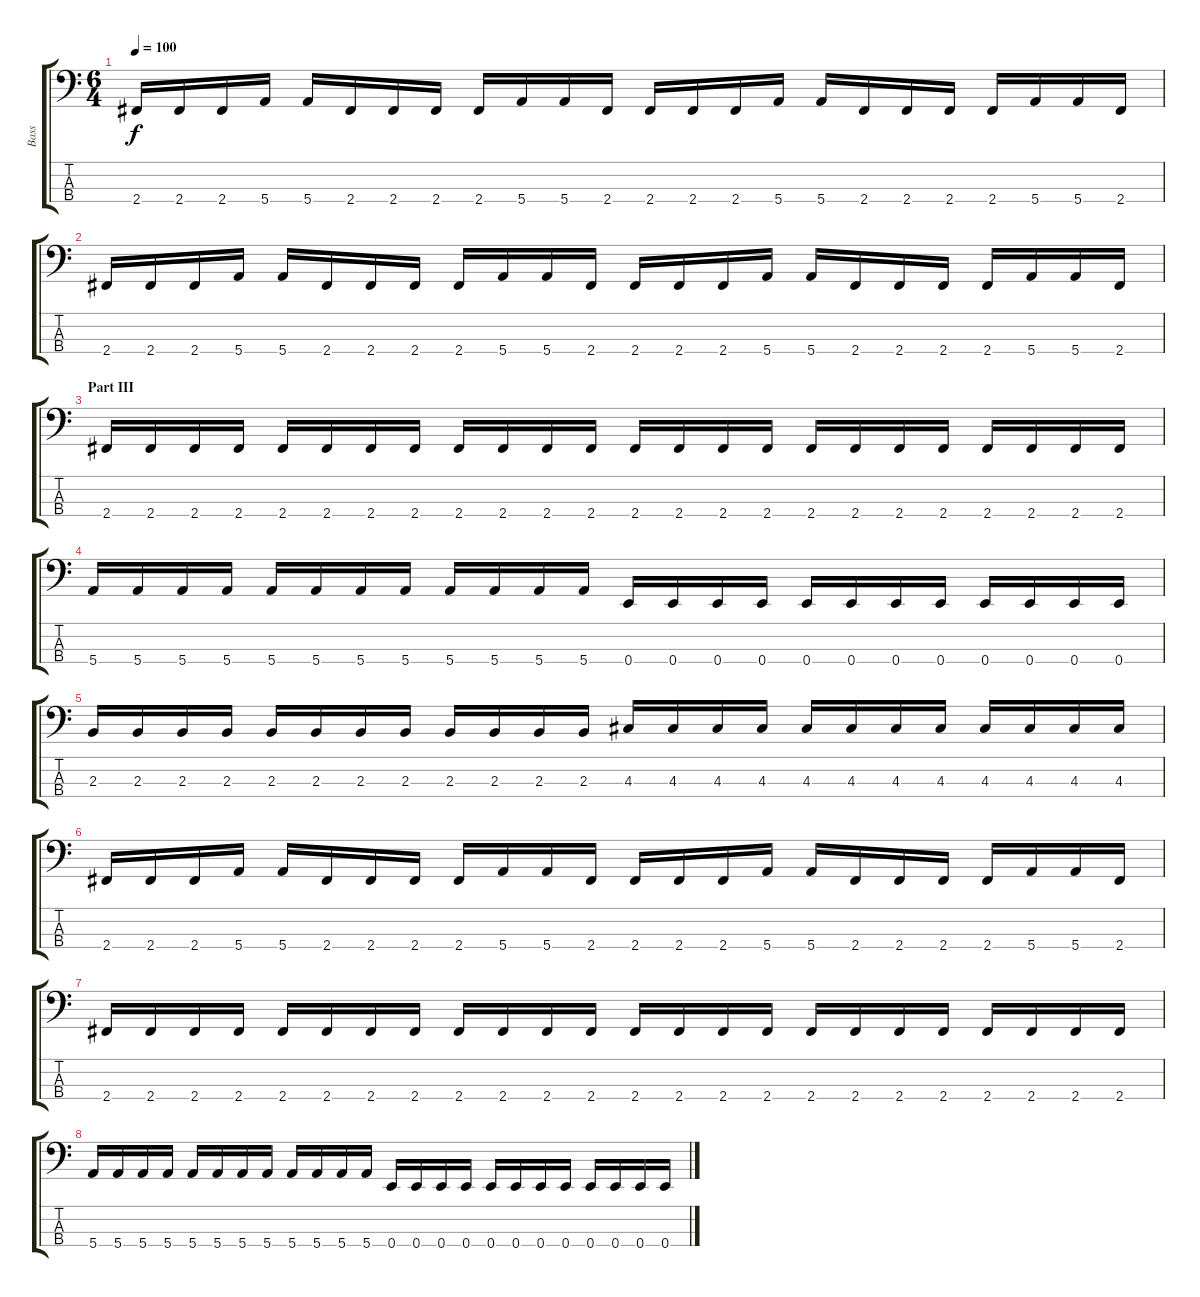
\track ("Bass" "Bass") {instrument synthbass1}
\staff {score tabs}
\tuning (G2 D2 A1 E1) {hide}
\ts (6 4)
\tempo 100
\clef f4
\ks c
2.4.16{dy f} 2.4.16 2.4.16 5.4.16 5.4.16 2.4.16 2.4.16 2.4.16 2.4.16 5.4.16 5.4.16 2.4.16 2.4.16 2.4.16 2.4.16 5.4.16 5.4.16 2.4.16 2.4.16 2.4.16 2.4.16 5.4.16 5.4.16 2.4.16 |
2.4.16 2.4.16 2.4.16 5.4.16 5.4.16 2.4.16 2.4.16 2.4.16 2.4.16 5.4.16 5.4.16 2.4.16 2.4.16 2.4.16 2.4.16 5.4.16 5.4.16 2.4.16 2.4.16 2.4.16 2.4.16 5.4.16 5.4.16 2.4.16 |
\section ("" "Part III")
2.4.16 2.4.16 2.4.16 2.4.16 2.4.16 2.4.16 2.4.16 2.4.16 2.4.16 2.4.16 2.4.16 2.4.16 2.4.16 2.4.16 2.4.16 2.4.16 2.4.16 2.4.16 2.4.16 2.4.16 2.4.16 2.4.16 2.4.16 2.4.16 |
5.4.16 5.4.16 5.4.16 5.4.16 5.4.16 5.4.16 5.4.16 5.4.16 5.4.16 5.4.16 5.4.16 5.4.16 0.4.16 0.4.16 0.4.16 0.4.16 0.4.16 0.4.16 0.4.16 0.4.16 0.4.16 0.4.16 0.4.16 0.4.16 |
2.3.16 2.3.16 2.3.16 2.3.16 2.3.16 2.3.16 2.3.16 2.3.16 2.3.16 2.3.16 2.3.16 2.3.16 4.3.16 4.3.16 4.3.16 4.3.16 4.3.16 4.3.16 4.3.16 4.3.16 4.3.16 4.3.16 4.3.16 4.3.16 |
2.4.16 2.4.16 2.4.16 5.4.16 5.4.16 2.4.16 2.4.16 2.4.16 2.4.16 5.4.16 5.4.16 2.4.16 2.4.16 2.4.16 2.4.16 5.4.16 5.4.16 2.4.16 2.4.16 2.4.16 2.4.16 5.4.16 5.4.16 2.4.16 |
2.4.16 2.4.16 2.4.16 2.4.16 2.4.16 2.4.16 2.4.16 2.4.16 2.4.16 2.4.16 2.4.16 2.4.16 2.4.16 2.4.16 2.4.16 2.4.16 2.4.16 2.4.16 2.4.16 2.4.16 2.4.16 2.4.16 2.4.16 2.4.16 |
5.4.16 5.4.16 5.4.16 5.4.16 5.4.16 5.4.16 5.4.16 5.4.16 5.4.16 5.4.16 5.4.16 5.4.16 0.4.16 0.4.16 0.4.16 0.4.16 0.4.16 0.4.16 0.4.16 0.4.16 0.4.16 0.4.16 0.4.16 0.4.16
